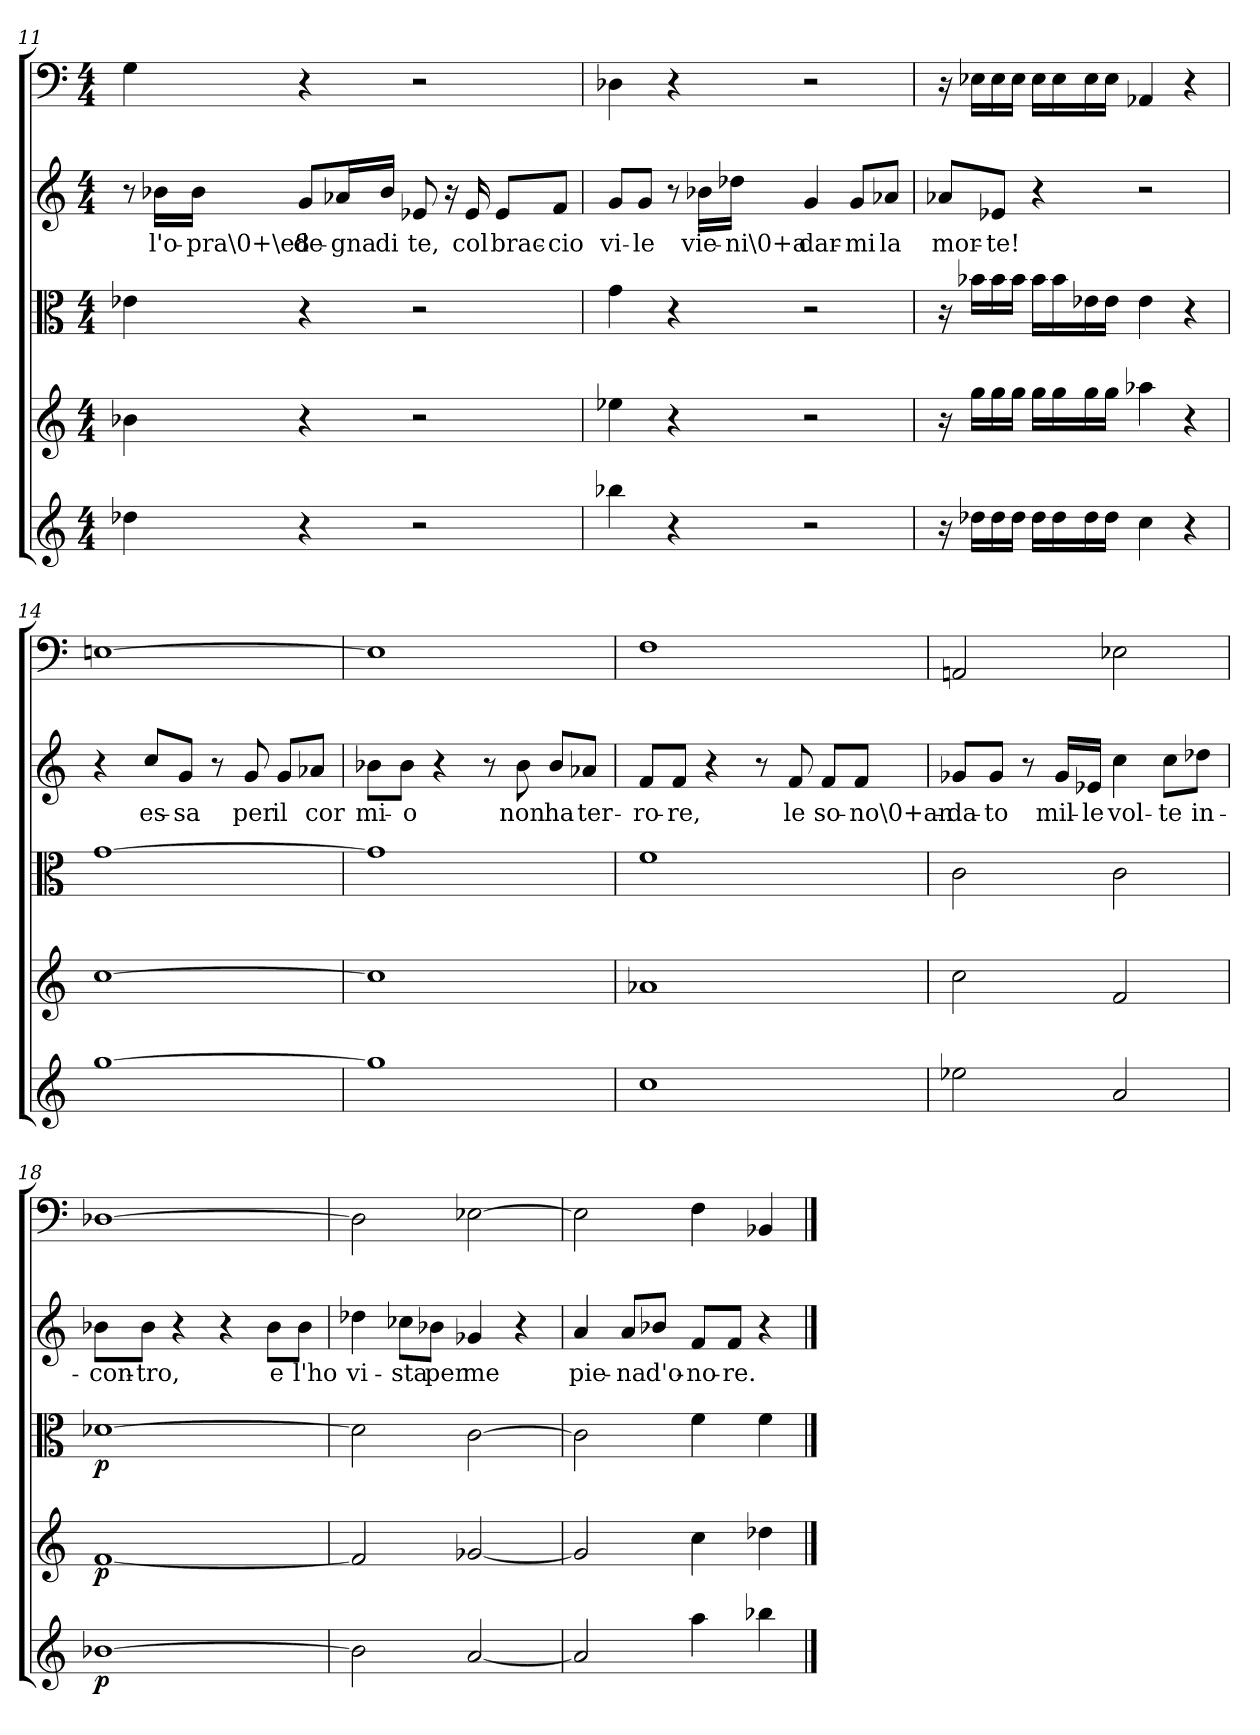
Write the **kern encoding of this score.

**kern	**dynam	**kern	**dynam	**kern	**dynam	**kern	**text	**kern
*part5	*part5	*part4	*part4	*part3	*part3	*part2	*part2	*part1
*staff5	*staff5	*staff4	*staff4	*staff3	*staff3	*staff2	*staff2	*staff1
*clefG2	*	*clefG2	*	*clefC3	*	*clefG2	*	*clefF4
*k[]	*	*k[]	*	*k[]	*	*k[]	*	*k[]
*C:	*	*C:	*	*C:	*	*C:	*	*C:
*M4/4	*	*M4/4	*	*M4/4	*	*M4/4	*	*M4/4
=11	=11	=11	=11	=11	=11	=11	=11	=11
4dd-X\	.	4b-X\	.	4e-X\	.	8r	.	4G\
.	.	.	.	.	.	16b-X\LL	l'o-	.
.	.	.	.	.	.	16b-\JJ	-pra\0+\e8	.
4r	.	4r	.	4r	.	8g/L	de-	4r
.	.	.	.	.	.	16a-X/L	-gna	.
.	.	.	.	.	.	16b-/JJ	di	.
2r	.	2r	.	2r	.	8e-X/	te,	2r
.	.	.	.	.	.	16r	.	.
.	.	.	.	.	.	16e-/	col	.
.	.	.	.	.	.	8e-/L	brac-	.
.	.	.	.	.	.	8f/J	-cio	.
=12	=12	=12	=12	=12	=12	=12	=12	=12
4bb-X\	.	4ee-X\	.	4g\	.	8g/L	vi-	4D-X\
.	.	.	.	.	.	8g/J	-le	.
4r	.	4r	.	4r	.	8r	.	4r
.	.	.	.	.	.	16b-X\LL	vie-	.
.	.	.	.	.	.	16dd-X\JJ	-ni\0+a	.
2r	.	2r	.	2r	.	4g/	dar-	2r
.	.	.	.	.	.	8g/L	-mi	.
.	.	.	.	.	.	8a-X/J	la	.
=13	=13	=13	=13	=13	=13	=13	=13	=13
16r	.	16r	.	16r	.	8a-X/L	mor-	16r
16dd-X\LL	.	16gg\LL	.	16b-X\LL	.	.	.	16E-X\LL
16dd-\	.	16gg\	.	16b-\	.	8e-X/J	-te!	16E-\
16dd-\JJ	.	16gg\JJ	.	16b-\JJ	.	.	.	16E-\JJ
16dd-\LL	.	16gg\LL	.	16b-\LL	.	4r	.	16E-\LL
16dd-\	.	16gg\	.	16b-\	.	.	.	16E-\
16dd-\	.	16gg\	.	16e-X\	.	.	.	16E-\
16dd-\JJ	.	16gg\JJ	.	16e-\JJ	.	.	.	16E-\JJ
4cc\	.	4aa-X\	.	4e-\	.	2r	.	4AA-X/
4r	.	4r	.	4r	.	.	.	4r
=14	=14	=14	=14	=14	=14	=14	=14	=14
[1gg\	.	[1cc\	.	[1g\	.	4r	.	[1En\
.	.	.	.	.	.	8cc/L	es-	.
.	.	.	.	.	.	8g/J	-sa	.
.	.	.	.	.	.	8r	.	.
.	.	.	.	.	.	8g/	per	.
.	.	.	.	.	.	8g/L	il	.
.	.	.	.	.	.	8a-X/J	cor	.
=15	=15	=15	=15	=15	=15	=15	=15	=15
1gg\]	.	1cc\]	.	1g\]	.	8b-X\L	mi-	1E\]
.	.	.	.	.	.	8b-\J	-o	.
.	.	.	.	.	.	4r	.	.
.	.	.	.	.	.	8r	.	.
.	.	.	.	.	.	8b-\	non	.
.	.	.	.	.	.	8b-/L	ha	.
.	.	.	.	.	.	8a-X/J	ter-	.
=16	=16	=16	=16	=16	=16	=16	=16	=16
1cc\	.	1a-X/	.	1f\	.	8f/L	-ro-	1F\
.	.	.	.	.	.	8f/J	-re,	.
.	.	.	.	.	.	4r	.	.
.	.	.	.	.	.	8r	.	.
.	.	.	.	.	.	8f/	le	.
.	.	.	.	.	.	8f/L	so-	.
.	.	.	.	.	.	8f/J	-no\0+an-	.
=17	=17	=17	=17	=17	=17	=17	=17	=17
2ee-X\	.	2cc\	.	2c\	.	8g-X/L	-da-	2AAn/
.	.	.	.	.	.	8g-/J	-to	.
.	.	.	.	.	.	8r	.	.
.	.	.	.	.	.	16g-/LL	mil-	.
.	.	.	.	.	.	16e-X/JJ	-le	.
2a/	.	2f/	.	2c\	.	4cc\	vol-	2E-X\
.	.	.	.	.	.	8cc\L	-te	.
.	.	.	.	.	.	8dd-X\J	in-	.
=18	=18	=18	=18	=18	=18	=18	=18	=18
[1b-X\	p	[1f/	p	[1d-X\	p	8b-X\L	-con-	[1D-X\
.	.	.	.	.	.	8b-\J	-tro,	.
.	.	.	.	.	.	4r	.	.
.	.	.	.	.	.	4r	.	.
.	.	.	.	.	.	8b-\L	e	.
.	.	.	.	.	.	8b-\J	l'ho	.
=19	=19	=19	=19	=19	=19	=19	=19	=19
2b-\]	.	2f/]	.	2d-\]	.	4dd-X\	vi-	2D-\]
.	.	.	.	.	.	8cc-X\L	-sta	.
.	.	.	.	.	.	8b-X\J	per	.
[2a/	.	[2g-X/	.	[2c\	.	4g-X/	me	[2E-X\
.	.	.	.	.	.	4r	.	.
=20	=20	=20	=20	=20	=20	=20	=20	=20
2a/]	.	2g-/]	.	2c\]	.	4a/	pie-	2E-\]
.	.	.	.	.	.	8a/L	-na	.
.	.	.	.	.	.	8b-X/J	d'o-	.
4aa\	.	4cc\	.	4f\	.	8f/L	-no-	4F\
.	.	.	.	.	.	8f/J	-re.	.
4bb-X\	.	4dd-X\	.	4f\	.	4r	.	4BB-X/
==	==	==	==	==	==	==	==	==
*-	*-	*-	*-	*-	*-	*-	*-	*-
